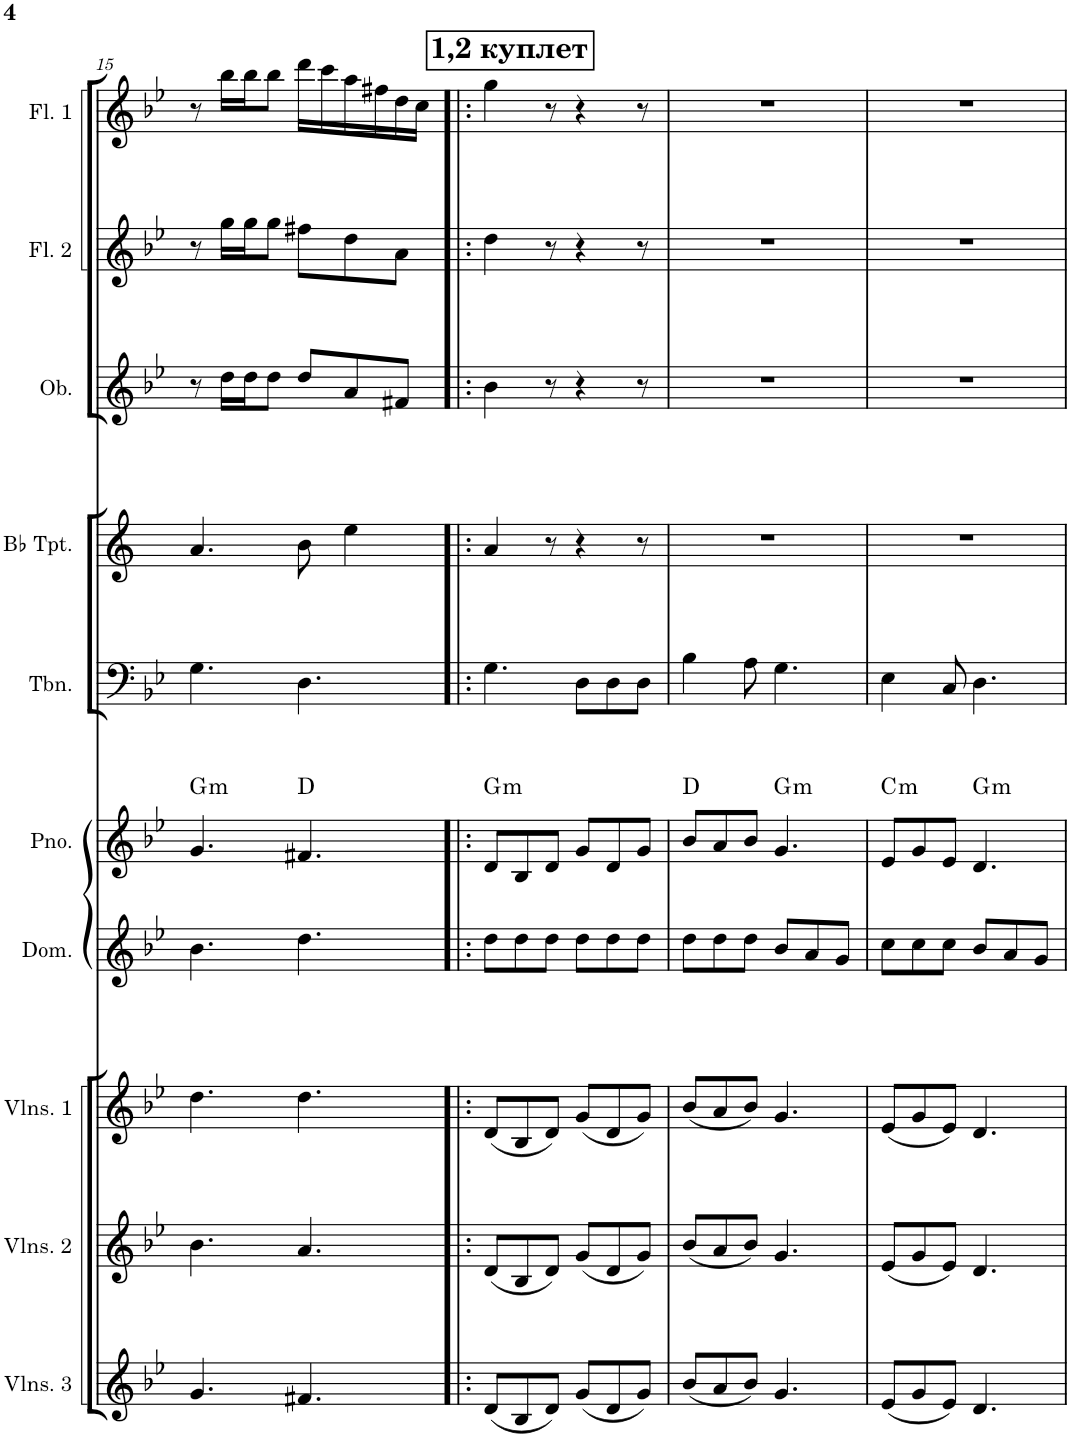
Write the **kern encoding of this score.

**kern	**kern	**kern	**kern	**kern	**harte	**kern	**kern	**kern	**kern	**kern
*part10	*part9	*part8	*part7	*part6	*part6	*part5	*part4	*part3	*part2	*part1
*staff10	*staff9	*staff8	*staff7	*staff6	*	*staff5	*staff4	*staff3	*staff2	*staff1
*I"Violins 3	*I"Violins 2	*I"Violins 1	*I"Domra	*I"Piano	*	*I"Trombone	*I"Bb Trumpet	*I"Oboe	*I"Flute 2	*I"Flute 1
*I'Vlns. 3	*I'Vlns. 2	*I'Vlns. 1	*I'Dom.	*I'Pno.	*	*I'Tbn.	*I'Bb Tpt.	*I'Ob.	*I'Fl. 2	*I'Fl. 1
!!LO:PB:g=z
*clefG2	*clefG2	*clefG2	*clefG2	*clefG2	*	*clefF4	*clefG2	*clefG2	*clefG2	*clefG2
*	*	*	*	*	*	*	*Trd1c2	*	*	*
*k[b-e-]	*k[b-e-]	*k[b-e-]	*k[b-e-]	*k[b-e-]	*	*k[b-e-]	*k[]	*k[b-e-]	*k[b-e-]	*k[b-e-]
*M6/8	*M6/8	*M6/8	*M6/8	*M6/8	*	*M6/8	*M6/8	*M6/8	*M6/8	*M6/8
=15	=15	=15	=15	=15	=15	=15	=15	=15	=15	=15
!	!	!	!	!	!LO:H:kt=m	!	!	!	!	!
4.g/	4.b-\	4.dd\	4.b-\	4.g/	G:min	4.G\	4.a/	8r	8r	8r
.	.	.	.	.	.	.	.	16dd\LL	16gg\LL	16bb-\LL
.	.	.	.	.	.	.	.	16dd\J	16gg\J	16bb-\J
.	.	.	.	.	.	.	.	8dd\J	8gg\J	8bb-\J
4.f#X/	4.a/	4.dd\	4.dd\	4.f#X/	D:maj	4.D\	8b\	8dd/L	8ff#X\L	16ddd\LL
.	.	.	.	.	.	.	.	.	.	16ccc\
.	.	.	.	.	.	.	4ee\	8a/	8dd\	16aa\
.	.	.	.	.	.	.	.	.	.	16ff#X\
.	.	.	.	.	.	.	.	8f#X/J	8a\J	16dd\
.	.	.	.	.	.	.	.	.	.	16cc\JJ
!!LO:REH:place=s1:a:B:cj:fs=14:t=1,2 куплет
=16!|:	=16!|:	=16!|:	=16!|:	=16!|:	=16!|:	=16!|:	=16!|:	=16!|:	=16!|:	=16!|:
!	!	!	!	!	!LO:H:kt=m	!	!	!	!	!
(8d/L	(8d/L	(8d/L	8dd\L	8d/L	G:min	4.G\	4a/	4b-\	4dd\	4gg\
8B-/	8B-/	8B-/	8dd\	8B-/	.	.	.	.	.	.
8d/J)	8d/J)	8d/J)	8dd\J	8d/J	.	.	8r	8r	8r	8r
(8g/L	(8g/L	(8g/L	8dd\L	8g/L	.	8D\L	4r	4r	4r	4r
8d/	8d/	8d/	8dd\	8d/	.	8D\	.	.	.	.
8g/J)	8g/J)	8g/J)	8dd\J	8g/J	.	8D\J	8r	8r	8r	8r
=17	=17	=17	=17	=17	=17	=17	=17	=17	=17	=17
(8b-/L	(8b-/L	(8b-/L	8dd\L	8b-/L	D:maj	4B-\	2.r	2.r	2.r	2.r
8a/	8a/	8a/	8dd\	8a/	.	.	.	.	.	.
8b-/J)	8b-/J)	8b-/J)	8dd\J	8b-/J	.	8A\	.	.	.	.
!	!	!	!	!	!LO:H:kt=m	!	!	!	!	!
4.g/	4.g/	4.g/	8b-/L	4.g/	G:min	4.G\	.	.	.	.
.	.	.	8a/	.	.	.	.	.	.	.
.	.	.	8g/J	.	.	.	.	.	.	.
=18	=18	=18	=18	=18	=18	=18	=18	=18	=18	=18
!	!	!	!	!	!LO:H:kt=m	!	!	!	!	!
(8e-/L	(8e-/L	(8e-/L	8cc\L	8e-/L	C:min	4E-\	2.r	2.r	2.r	2.r
8g/	8g/	8g/	8cc\	8g/	.	.	.	.	.	.
8e-/J)	8e-/J)	8e-/J)	8cc\J	8e-/J	.	8C/	.	.	.	.
!	!	!	!	!	!LO:H:kt=m	!	!	!	!	!
4.d/	4.d/	4.d/	8b-/L	4.d/	G:min	4.D\	.	.	.	.
.	.	.	8a/	.	.	.	.	.	.	.
.	.	.	8g/J	.	.	.	.	.	.	.
=	=	=	=	=	=	=	=	=	=	=
*-	*-	*-	*-	*-	*-	*-	*-	*-	*-	*-
